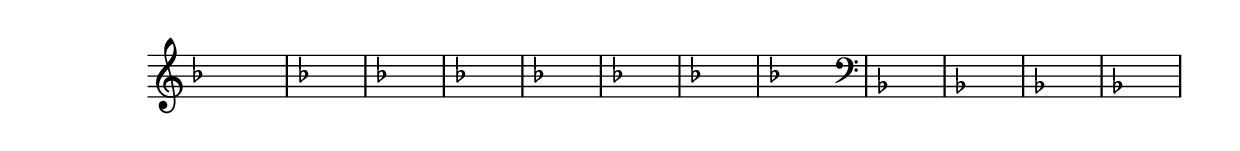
\version "2.10.33"

%%\header { texidoc="1 - armadura"}

\relative c'' {
  \override Staff.TimeSignature #'transparent = ##t
  \override Score.BarNumber #'transparent = ##t
  \override Score.RehearsalMark #'font-size = #-2

  %% CLARINETE
  \tag #'cl {
    \key f \major
    s1
  }
  %% FLAUTA
  \tag #'fl {
    \key f \major
    s
  }
  %% OBOÉ
  \tag #'ob {
    \key f \major
    s
  }
  %% SAX ALTO
  \tag #'saxa {
    \key f \major
    s
  }
  %% SAX TENOR
  \tag #'saxt {
    \key f \major
    s
  }
  %% SAX GENES
  \tag #'saxg {
    \key f \major
    s
  }
  %% TROMPETE
  \tag #'tpt {
    \key f \major
    s
  }
  %% TROMPA
  \tag #'tpa {
    \key f \major
    s
  }
  %% TROMBONE

  \tag #'tbn {
    \clef bass
    \key f \major
    s
  }
  %% TUBA MIB
  \tag #'tbamib {
    \clef bass
    \key f \major
    s
  }
  %% TUBA SIB
  \tag #'tbasib {
    \clef bass
    \key f \major
    s
  }

  %% PERCUSSÃO
  \tag #'perc {
    \key f \major
    s
  }

  %% END DOCUMENT
}
